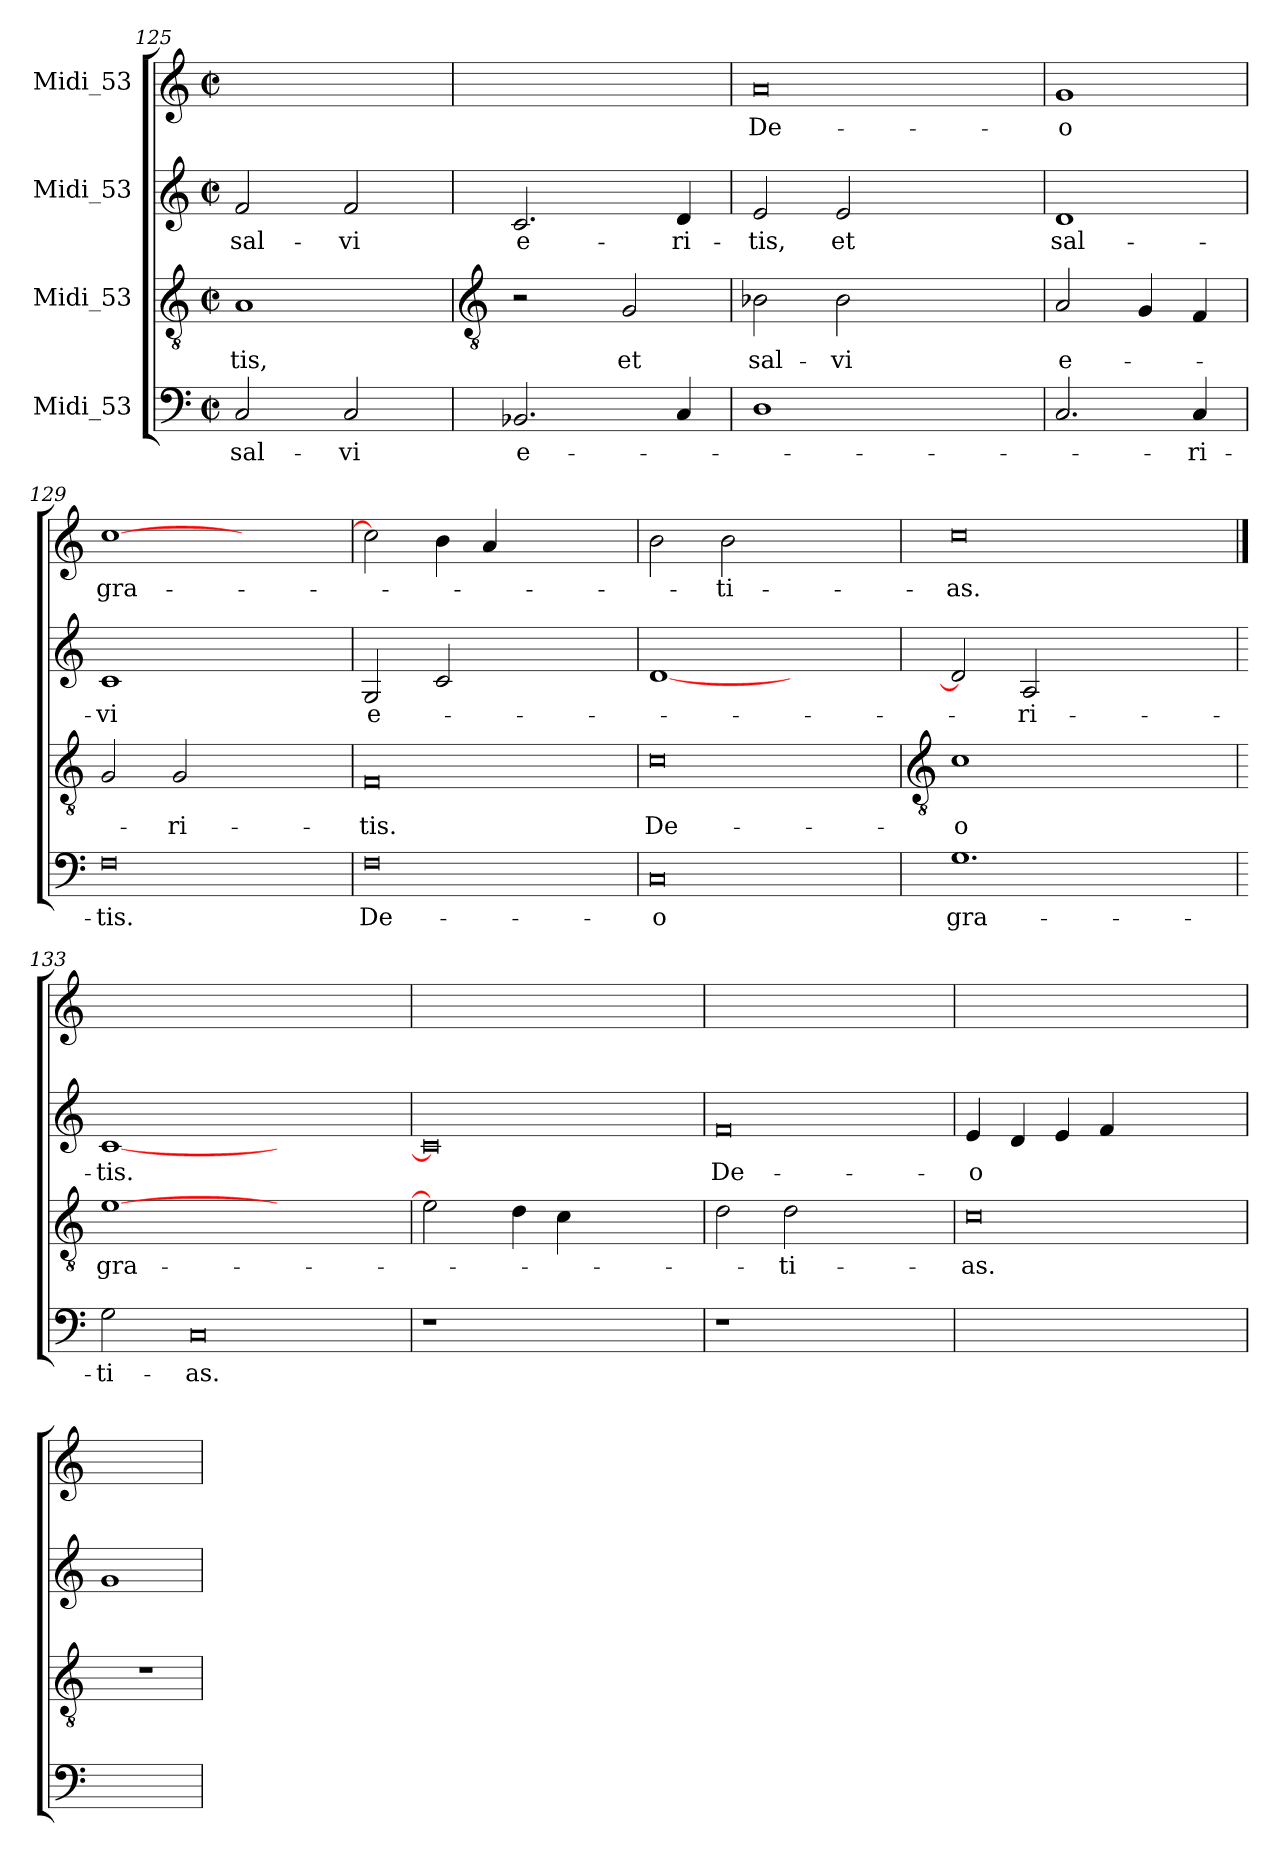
**kern	**text	**kern	**text	**kern	**text	**kern	**text
*part4	*part4	*part3	*part3	*part2	*part2	*part1	*part1
*staff4	*staff4	*staff3	*staff3	*staff2	*staff2	*staff1	*staff1
*I"Midi_53	*	*I"Midi_53	*	*I"Midi_53	*	*I"Midi_53	*
!!LO:LB:g=z
*clefF4	*	*clefGv2	*	*clefG2	*	*clefG2	*
*k[]	*	*k[]	*	*k[]	*	*k[]	*
*C:	*	*C:	*	*C:	*	*C:	*
*M2/2	*	*M2/2	*	*M2/2	*	*M2/2	*
*met(c|)	*	*met(c|)	*	*met(c|)	*	*met(c|)	*
=125	=125	=125	=125	=125	=125	=125	=125
!	!LO:LY:b	!	!LO:LY:b	!	!LO:LY:b	!	!
2C/	sal-	1A	-tis,	2f/	sal-	4ryy	.
.	.	.	.	.	.	4ryy	.
!	!LO:LY:b	!	!	!	!LO:LY:b	!	!
2C/	-vi	.	.	2f/	-vi	4ryy	.
.	.	.	.	.	.	4ryy	.
!!LO:LB:g=z
=126	=126	=126	=126	=126	=126	=126	=126
*	*	*clefGv2	*	*	*	*	*
!	!LO:LY:b	!	!	!	!LO:LY:b	!	!
2.BB-X/	e-	2r	.	2.c/	e-	4ryy	.
.	.	.	.	.	.	4ryy	.
!	!	!	!LO:LY:b	!	!	!	!
.	.	2G/	et	.	.	4ryy	.
!	!	!	!	!	!LO:LY:b	!	!
4C/	.	.	.	4d/	-ri-	4ryy	.
!!LO:LB:g=z
=127	=127	=127	=127	=127	=127	=127	=127
!	!	!	!LO:LY:b	!	!LO:LY:b	!	!LO:LY:b
1D	.	2B-X\	sal-	2e/	-tis,	0a	De-
!	!	!	!LO:LY:b	!	!LO:LY:b	!	!
.	.	2B-\	-vi	2e/	et	.	.
1ryy	.	1ryy	.	1ryy	.	.	.
=128	=128	=128	=128	=128	=128	=128	=128
!	!	!	!LO:LY:b	!	!LO:LY:b	!	!LO:LY:b
2.C/	.	2A/	e-	1d	sal-	1g	-o
.	.	4G/	.	.	.	.	.
!	!LO:LY:b	!	!	!	!	!	!
4C/	-ri-	4F/	.	.	.	.	.
=129	=129	=129	=129	=129	=129	=129	=129
!	!LO:LY:b	!	!	!	!LO:LY:b	!	!LO:LY:b
0F	-tis.	2G/	.	1c	-vi	[1cc	gra-
!	!	!	!LO:LY:b	!	!	!	!
.	.	2G/	-ri-	.	.	.	.
.	.	1ryy	.	1ryy	.	1ryy	.
!!LO:LB:g=z
=130	=130	=130	=130	=130	=130	=130	=130
!	!LO:LY:b	!	!LO:LY:b	!	!LO:LY:b	!	!
0F	De-	0F	-tis.	2G/	e-	2cc\]	.
.	.	.	.	2c/	.	4b\	.
.	.	.	.	.	.	4a/	.
.	.	.	.	1ryy	.	1ryy	.
!!LO:LB:g=z
=131	=131	=131	=131	=131	=131	=131	=131
!	!LO:LY:b	!	!LO:LY:b	!	!	!	!
0C	-o	0c	De-	[1d	.	2b\	.
!	!	!	!	!	!	!	!LO:LY:b
.	.	.	.	.	.	2b\	-ti-
.	.	.	.	1ryy	.	1ryy	.
!!LO:LB:g=z
=132	=132	=132	=132	=132	=132	=132	=132
*	*	*clefGv2	*	*	*	*	*
!	!LO:LY:b	!	!LO:LY:b	!	!	!	!LO:LY:b
1.G	gra-	1c	-o	2d/]	.	0cc	-as.
!	!	!	!	!	!LO:LY:b	!	!
.	.	.	.	2A/	-ri-	.	.
.	.	1ryy	.	1ryy	.	.	.
2ryy	.	.	.	.	.	.	.
=133	==133	=133	==133	=133	==133	==133	==133
!	!LO:LY:b	!	!LO:LY:b	!	!LO:LY:b	!	!
2G\	-ti-	[1e	gra-	[1c	-tis.	4ryy	.
.	.	.	.	.	.	4ryy	.
!	!LO:LY:b	!	!	!	!	!	!
0C	-as.	.	.	.	.	4ryy	.
.	.	.	.	.	.	4ryy	.
.	.	1.ryy	.	1.ryy	.	1.ryy	.
=134	=134	=134	=134	=134	=134	=134	=134
1r	.	2e\]	.	0c]	.	4ryy	.
.	.	.	.	.	.	4ryy	.
.	.	4d\	.	.	.	4ryy	.
.	.	4c\	.	.	.	4ryy	.
1ryy	.	1ryy	.	.	.	1ryy	.
=	=	=	=	=	=	=	=
!	!	!	!	!	!LO:LY:b	!	!
1r	.	2d\	.	0f	De-	1ryy	.
!	!	!	!LO:LY:b	!	!	!	!
.	.	2d\	-ti-	.	.	.	.
1ryy	.	1ryy	.	.	.	1ryy	.
!!LO:LB:g=z
=	=	=	=	=	=	=	=
!	!	!	!LO:LY:b	!	!LO:LY:b	!	!
1ryy	.	0c	-as.	4e/	-o	1ryy	.
.	.	.	.	4d/	.	.	.
.	.	.	.	4e/	.	.	.
.	.	.	.	4f/	.	.	.
1ryy	.	.	.	1ryy	.	1ryy	.
=	=	=	=	=	=	=	=
1ryy	.	1r	.	1g	.	1ryy	.
=	=	=	=	=	=	=	=
*-	*-	*-	*-	*-	*-	*-	*-
